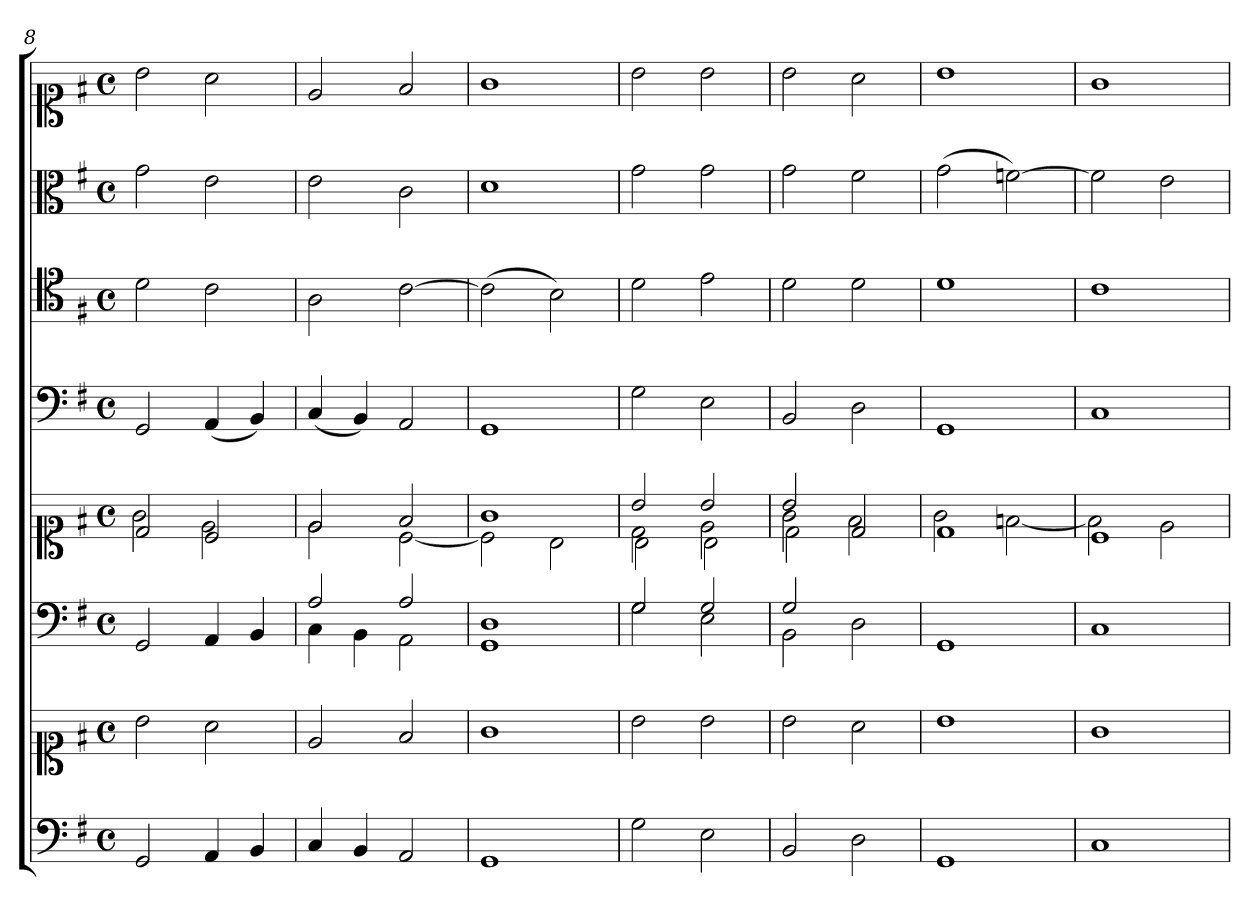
**kern	**kern	**kern	**kern	**kern	**kern	**kern	**kern
*part6	*part6	*part5	*part5	*part4	*part3	*part2	*part1
*staff8	*staff7	*staff6	*staff5	*staff4	*staff3	*staff2	*staff1
*clefF4	*clefC1	*clefF4	*clefC1	*clefF4	*clefC4	*clefC3	*clefC1
*k[f#]	*k[f#]	*k[f#]	*k[f#]	*k[f#]	*k[f#]	*k[f#]	*k[f#]
*G:	*G:	*G:	*G:	*G:	*G:	*G:	*G:
*M4/4	*M4/4	*M4/4	*M4/4	*M4/4	*M4/4	*M4/4	*M4/4
*met(c)	*met(c)	*met(c)	*met(c)	*met(c)	*met(c)	*met(c)	*met(c)
=8	=8	=8	=8	=8	=8	=8	=8
*	*	*	*^	*	*	*	*
2GG	2b	2GG	2d	2g	2GG	2d	2g	2b
4AA	2a	4AA	2c	2e	(4AA	2c	2e	2a
4BB	.	4BB	.	.	4BB)	.	.	.
=9	=9	=9	=9	=9	=9	=9	=9	=9
*	*	*^	*	*	*	*	*	*
4C	2e	2A	4C	2e	2e	(4C	2A	2e	2e
4BB	.	.	4BB	.	.	4BB)	.	.	.
2AA	2f#	2A	2AA	2f#	[2c	2AA	[2c	2c	2f#
=10	=10	=10	=10	=10	=10	=10	=10	=10	=10
1GG	1g	1D	1GG	1g	2c]	1GG	(2c]	1d	1g
.	.	.	.	.	2B	.	2B)	.	.
=11	=11	=11	=11	=11	=11	=11	=11	=11	=11
*	*	*	*	*	*^	*	*	*	*
2G	2b	2G	2G	2b	2d	2B\	2G	2d	2g	2b
2E	2b	2G	2E	2b	2e	2B\	2E	2e	2g	2b
=12	=12	=12	=12	=12	=12	=12	=12	=12	=12	=12
2BB	2b	2G	2BB	2b	2g	2d\	2BB	2d	2g	2b
2D	2a	2ryy	2D	2d	2f#	2ryy	2D	2d	2f#	2a
*	*	*v	*v	*	*	*	*	*	*	*
*	*	*	*	*v	*v	*	*	*	*
=13	=13	=13	=13	=13	=13	=13	=13	=13
1GG	1b	1GG	1d	2g	1GG	1d	(2g	1b
.	.	.	.	[2fn	.	.	[2fn)	.
=14	=14	=14	=14	=14	=14	=14	=14	=14
1C	1g	1C	1c	2f]	1C	1c	2f]	1g
.	.	.	.	2e	.	.	2e	.
*	*	*	*v	*v	*	*	*	*
=	=	=	=	=	=	=	=
*-	*-	*-	*-	*-	*-	*-	*-
